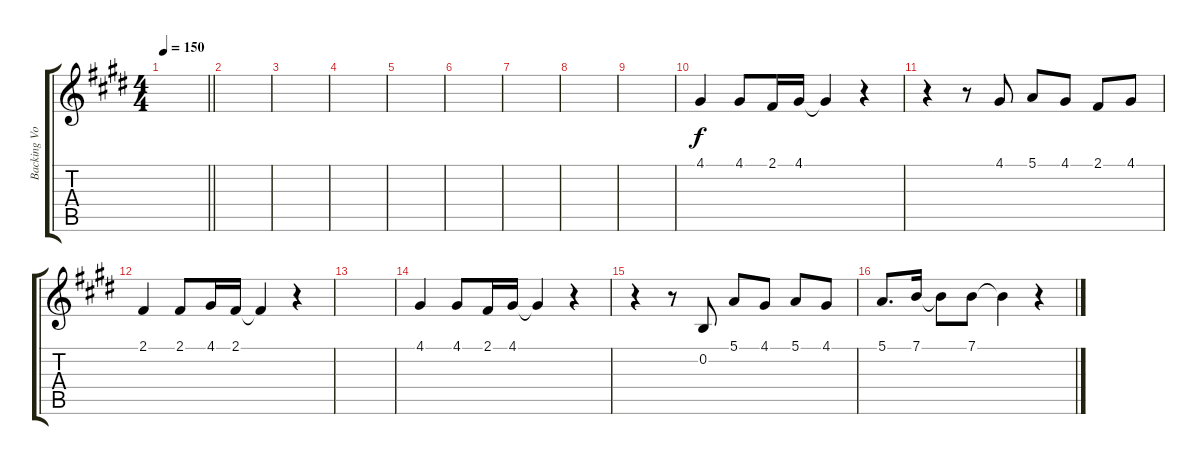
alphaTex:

\track ("Backing Vocals" "Backing Vo") {instrument lead6voice}
\staff {score tabs}
\tuning (E4 B3 G3 D3 A2 E2) {hide}
\ts (4 4)
\tempo 150
\clef g2
\barLineRight lightlight
\ks c#minor
|
|
|
|
|
|
|
|
|
4.1.4 4.1.8 2.1.16 4.1.16 4.1{t}.4 r.4 |
r.4 r.8 4.1.8 5.1.8 4.1.8 2.1.8 4.1.8 |
2.1.4 2.1.8 4.1.16 2.1.16 2.1{t}.4 r.4 |
|
4.1.4 4.1.8 2.1.16 4.1.16 4.1{t}.4 r.4 |
r.4 r.8 0.2.8 5.1.8 4.1.8 5.1.8 4.1.8 |
5.1.8{d} 7.1.16 7.1{t}.8 7.1.8 7.1{t}.4 r.4
